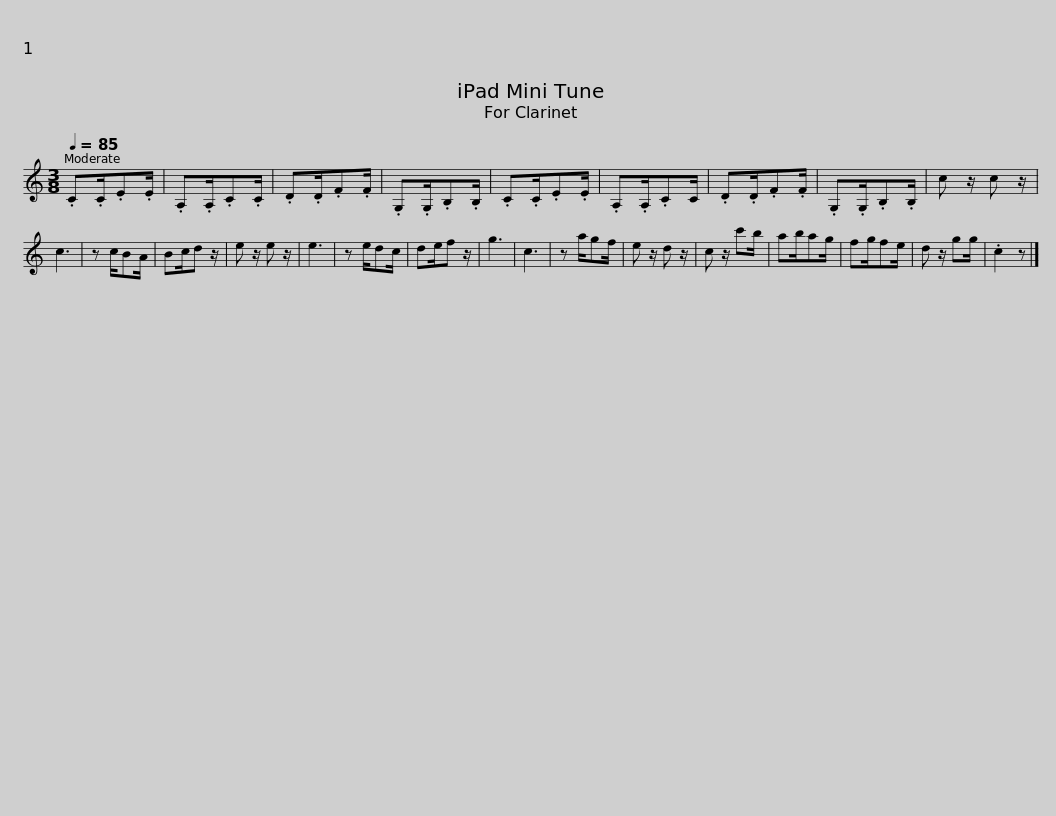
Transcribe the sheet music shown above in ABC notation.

X:1
L:1/8
Q:1/4=85
M:3/8
I:linebreak $
K:none
V:1 treble transpose=-2
V:1
[K:C] .C.C/.E.E/ | .A,.A,/.C.C/ | .D.D/.F.F/ | .G,.G,/.B,.B,/ | .C.C/.E.E/ | %5
 .A,.A,/.CC/ | .D.D/.F.F/ | .G,.G,/.B,.B,/ |$ c z/ c z/ | c3 | %10
 z c/BA/ | Bc/d z/ | e z/ e z/ | e3 | z e/dc/ | %15
 de/f z/ | g3 | c3 | z a/gf/ | e z/ d z/ |$ %20
 c z/ c'b/ | ab/ag/ | fg/fe/ | d z/ gg/ | .c2 z |] %25
